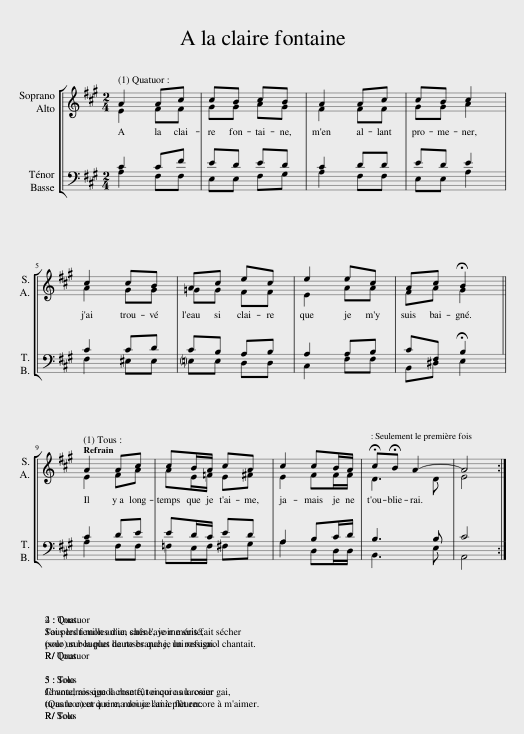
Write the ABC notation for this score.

X:1
%%score [ ( 1 2 ) ( 3 4 ) ]
L:1/8
Q:1/4=72
M:2/4
I:linebreak $
K:A
V:1 treble
V:2 treble
V:3 bass
V:4 bass
V:1
 A2 Ac | cB cB | A2 Ac | cB c2 |$ c2 cB | %5
 Ac ec | e2 ec | Ac !fermata!B2 ||$ A2 Ac | cB/A/ cA | %10
 c2 cB/A/ | !fermata!c!fermata!B A2- | A4 :| %13
V:2
 E2 FF | GG AG | F2 FF | GG A2 |$ A2 GG | %5
 =GG FF | E2 AA | FA G2 ||$ E2 FA | AE/=F/ E^F | %10
 E2 FF/F/ | D3 D | E4 :| %13
V:3
 C2 CF | ED ED | C2 DD | ED E2 |$ C2 CD | %5
 CB, A,B, | A,2 A,B, | CF, !fermata!B,2 ||$ C2 DE | ED/C/ ED | %10
 A,2 B,C/D/ | B,3 B, | C4 :| %13
V:4
 A,2 F,F, | E,E, F,G, | A,2 F,F, | E,E, A,2 |$ F,2 ^E,E, | %5
 !courtesy!=E,E, D,D, | C,2 F,F, | B,,^D, E,2 ||$ A,2 F,F, | =F,E,/F,/ ^F,G, | %10
 A,2 D,D,/D,/ | B,,3 E, | A,,4 :| %13
